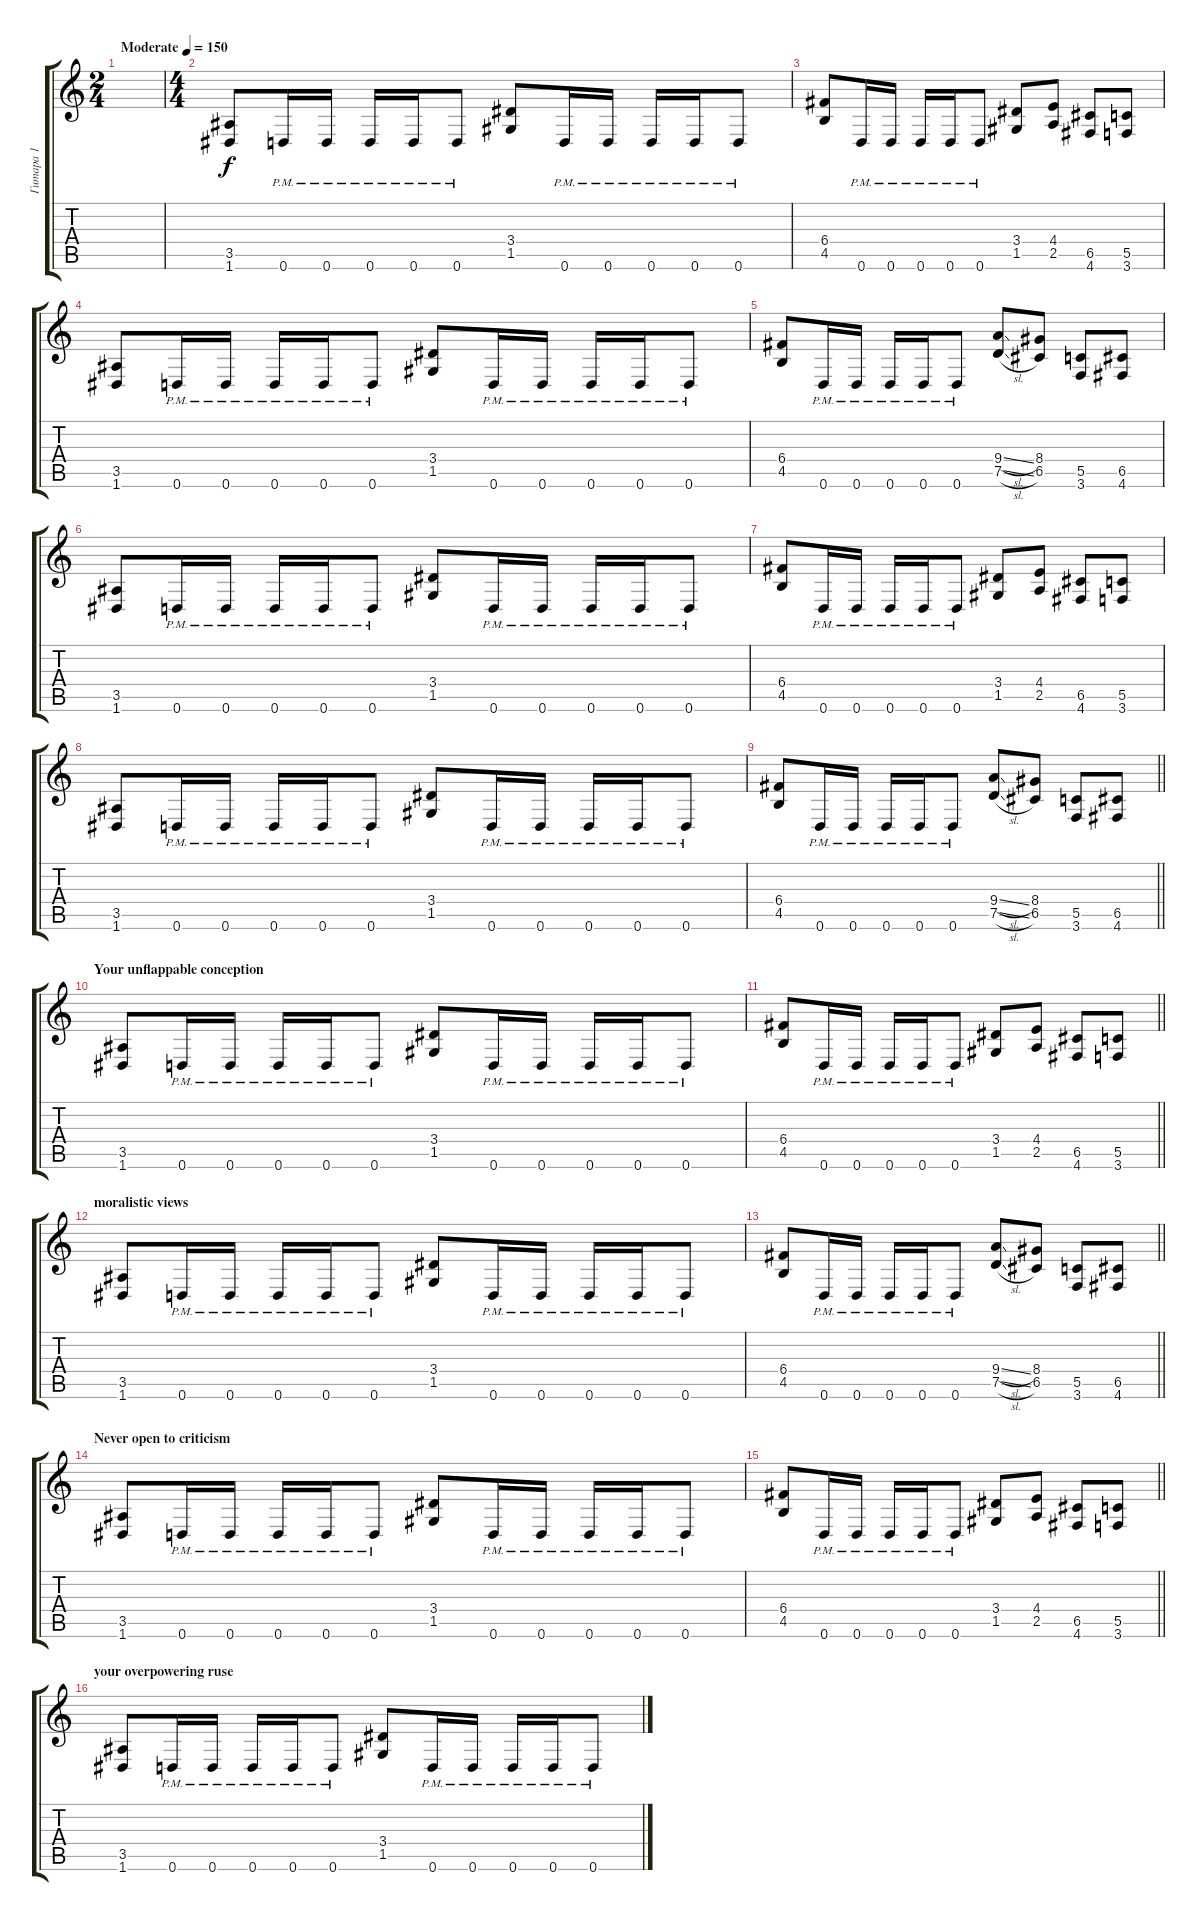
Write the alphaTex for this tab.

\track ("Гитара 1" "Гитара 1") {instrument distortionguitar}
\staff {score tabs}
\tuning (D4 A3 F3 C3 G2 D2) {hide}
\ts (2 4)
\tempo (150 "Moderate")
\clef g2
\ks c
|
\ts (4 4)
(3.5 1.6).8 0.6{pm}.16 0.6{pm}.16 0.6{pm}.16 0.6{pm}.16 0.6{pm}.8 (3.4 1.5).8 0.6{pm}.16 0.6{pm}.16 0.6{pm}.16 0.6{pm}.16 0.6{pm}.8 |
(6.4 4.5).8 0.6{pm}.16 0.6{pm}.16 0.6{pm}.16 0.6{pm}.16 0.6{pm}.8 (3.4 1.5).8 (4.4 2.5).8 (6.5 4.6).8 (5.5 3.6).8 |
(3.5 1.6).8 0.6{pm}.16 0.6{pm}.16 0.6{pm}.16 0.6{pm}.16 0.6{pm}.8 (3.4 1.5).8 0.6{pm}.16 0.6{pm}.16 0.6{pm}.16 0.6{pm}.16 0.6{pm}.8 |
(6.4 4.5).8 0.6{pm}.16 0.6{pm}.16 0.6{pm}.16 0.6{pm}.16 0.6{pm}.8 (9.4{sl} 7.5{sl}).8 (8.4 6.5).8 (5.5 3.6).8 (6.5 4.6).8 |
(3.5 1.6).8 0.6{pm}.16 0.6{pm}.16 0.6{pm}.16 0.6{pm}.16 0.6{pm}.8 (3.4 1.5).8 0.6{pm}.16 0.6{pm}.16 0.6{pm}.16 0.6{pm}.16 0.6{pm}.8 |
(6.4 4.5).8 0.6{pm}.16 0.6{pm}.16 0.6{pm}.16 0.6{pm}.16 0.6{pm}.8 (3.4 1.5).8 (4.4 2.5).8 (6.5 4.6).8 (5.5 3.6).8 |
(3.5 1.6).8 0.6{pm}.16 0.6{pm}.16 0.6{pm}.16 0.6{pm}.16 0.6{pm}.8 (3.4 1.5).8 0.6{pm}.16 0.6{pm}.16 0.6{pm}.16 0.6{pm}.16 0.6{pm}.8 |
\barLineRight lightlight
(6.4 4.5).8 0.6{pm}.16 0.6{pm}.16 0.6{pm}.16 0.6{pm}.16 0.6{pm}.8 (9.4{sl} 7.5{sl}).8 (8.4 6.5).8 (5.5 3.6).8 (6.5 4.6).8 |
\section ("" "Your unflappable conception")
(3.5 1.6).8 0.6{pm}.16 0.6{pm}.16 0.6{pm}.16 0.6{pm}.16 0.6{pm}.8 (3.4 1.5).8 0.6{pm}.16 0.6{pm}.16 0.6{pm}.16 0.6{pm}.16 0.6{pm}.8 |
\barLineRight lightlight
(6.4 4.5).8 0.6{pm}.16 0.6{pm}.16 0.6{pm}.16 0.6{pm}.16 0.6{pm}.8 (3.4 1.5).8 (4.4 2.5).8 (6.5 4.6).8 (5.5 3.6).8 |
\section ("" "moralistic views")
(3.5 1.6).8 0.6{pm}.16 0.6{pm}.16 0.6{pm}.16 0.6{pm}.16 0.6{pm}.8 (3.4 1.5).8 0.6{pm}.16 0.6{pm}.16 0.6{pm}.16 0.6{pm}.16 0.6{pm}.8 |
\barLineRight lightlight
(6.4 4.5).8 0.6{pm}.16 0.6{pm}.16 0.6{pm}.16 0.6{pm}.16 0.6{pm}.8 (9.4{sl} 7.5{sl}).8 (8.4 6.5).8 (5.5 3.6).8 (6.5 4.6).8 |
\section ("" "Never open to criticism")
(3.5 1.6).8 0.6{pm}.16 0.6{pm}.16 0.6{pm}.16 0.6{pm}.16 0.6{pm}.8 (3.4 1.5).8 0.6{pm}.16 0.6{pm}.16 0.6{pm}.16 0.6{pm}.16 0.6{pm}.8 |
\barLineRight lightlight
(6.4 4.5).8 0.6{pm}.16 0.6{pm}.16 0.6{pm}.16 0.6{pm}.16 0.6{pm}.8 (3.4 1.5).8 (4.4 2.5).8 (6.5 4.6).8 (5.5 3.6).8 |
\section ("" "your overpowering ruse")
(3.5 1.6).8 0.6{pm}.16 0.6{pm}.16 0.6{pm}.16 0.6{pm}.16 0.6{pm}.8 (3.4 1.5).8 0.6{pm}.16 0.6{pm}.16 0.6{pm}.16 0.6{pm}.16 0.6{pm}.8
